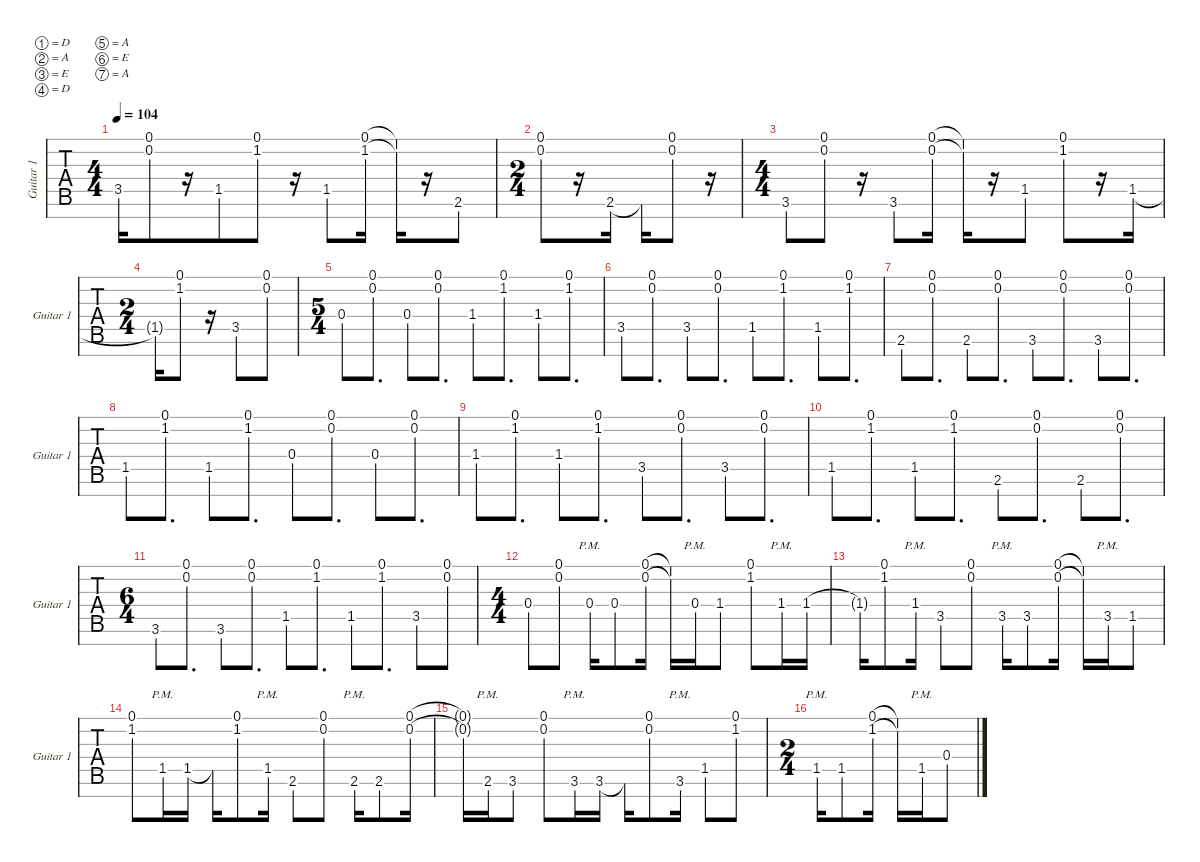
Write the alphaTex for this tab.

\defaultSystemsLayout 4
\hideDynamics
\bracketExtendMode nobrackets
\singleTrackTrackNamePolicy allsystems
\multiTrackTrackNamePolicy allsystems
\firstSystemTrackNameMode fullname
\otherSystemsTrackNameMode fullname
\otherSystemsTrackNameOrientation horizontal
\track ("Guitar 1" "Guitar 1") {instrument overdrivenguitar}
\staff {tabs}
\tuning (D4 A3 E3 D3 A2 E2 A1)
\ts (4 4)
\tempo 104
\clef g2
\ks c
3.5{t}.16{dy mf beam merge} (0.2 0.1).8{beam merge} r.16 1.5.8{beam merge} (1.2 0.1).8{beam split} r.16{beam merge} 1.5.8{beam merge} (1.2 0.1).16{beam split} (1.2{t} 0.1{t}).16 r.16{beam merge} 2.6.8{beam merge} |
\ts (2 4)
(0.2 0.1).8{beam merge} r.16 2.6.16{beam split} 2.6{t}.16 (0.2 0.1).8{beam merge} r.16{beam merge} |
\ts (4 4)
3.6.8{beam merge} (0.2 0.1).8{beam split} r.16{beam merge} 3.6.8{beam merge} (0.2 0.1).16{beam split} (0.2{t} 0.1{t}).16 r.16{beam merge} 1.5.8{beam split} (1.2 0.1).8{beam merge} r.16 1.5.16{beam merge} |
\ts (2 4)
1.5{t}.16{beam merge} (1.2 0.1).8{beam split} r.16{beam merge} 3.5.8{beam merge} (0.2 0.1).8{beam merge} |
\ts (5 4)
\beaming (8 2 2 2 2 2)
0.4.8{beam merge} (0.2 0.1).8{d beam split} 0.4.8{beam merge} (0.2 0.1).8{d beam split} 1.4.8{beam merge} (1.2 0.1).8{d beam split} 1.4.8{beam merge} (1.2 0.1).8{d beam merge} |
3.5.8{beam merge} (0.2 0.1).8{d beam split} 3.5.8{beam merge} (0.2 0.1).8{d beam split} 1.5.8{beam merge} (1.2 0.1).8{d beam split} 1.5.8{beam merge} (1.2 0.1).8{d beam merge} |
2.6.8{beam merge} (0.2 0.1).8{d beam split} 2.6.8{beam merge} (0.2 0.1).8{d beam split} 3.6.8{beam merge} (0.2 0.1).8{d beam split} 3.6.8{beam merge} (0.2 0.1).8{d beam merge} |
1.5.8{beam merge} (1.2 0.1).8{d beam split} 1.5.8{beam merge} (1.2 0.1).8{d beam split} 0.4.8{beam merge} (0.2 0.1).8{d beam split} 0.4.8{beam merge} (0.2 0.1).8{d beam merge} |
1.4.8{beam merge} (1.2 0.1).8{d beam split} 1.4.8{beam merge} (1.2 0.1).8{d beam split} 3.5.8{beam merge} (0.2 0.1).8{d beam split} 3.5.8{beam merge} (0.2 0.1).8{d beam merge} |
1.5.8{beam merge} (1.2 0.1).8{d beam split} 1.5.8{beam merge} (1.2 0.1).8{d beam split} 2.6.8{beam merge} (0.2 0.1).8{d beam split} 2.6.8{beam merge} (0.2 0.1).8{d beam merge} |
\ts (6 4)
\beaming (8 2 2 2 2 2 2)
3.6.8{beam merge} (0.2 0.1).8{d beam split} 3.6.8{beam merge} (0.2 0.1).8{d beam split} 1.5.8{beam merge} (1.2 0.1).8{d beam split} 1.5.8{beam merge} (1.2 0.1).8{d beam split} 3.5.8{beam merge} (0.2 0.1).8{beam merge} |
\ts (4 4)
0.4.8{beam merge} (0.2 0.1).8{beam split} 0.4{pm}.16{beam merge} 0.4.8{beam merge} (0.2 0.1).16{beam split} (0.2{t} 0.1{t}).16 0.4{pm}.16 1.4.8{beam split} (1.2 0.1).8{beam merge} 1.4{pm}.16{beam merge} 1.4.16{beam merge} |
1.4{t}.16{beam merge} (1.2 0.1).8{beam merge} 1.4{pm}.16 3.5.8{beam merge} (0.2 0.1).8{beam split} 3.5{pm}.16{beam merge} 3.5.8{beam merge} (0.2 0.1).16{beam split} (0.2{t} 0.1{t}).16 3.5{pm}.16 1.5.8{beam merge} |
(1.2 0.1).8{beam merge} 1.5{pm}.16{beam merge} 1.5.16{beam split} 1.5{t}.16 (1.2 0.1).8{beam merge} 1.5{pm}.16 2.6.8{beam merge} (0.2 0.1).8{beam split} 2.6{pm}.16{beam merge} 2.6.8{beam merge} (0.2 0.1).16{beam merge} |
(0.2{t} 0.1{t}).16 2.6{pm}.16 3.6.8 (0.2 0.1).8 3.6{pm}.16 3.6.16 3.6{t}.16 (0.2 0.1).8 3.6{pm}.16 1.5.8 (1.2 0.1).8 |
\ts (2 4)
1.5{pm}.16 1.5.8 (1.2 0.1).16 (1.2{t} 0.1{t}).16 1.5{pm}.16 0.4.8
